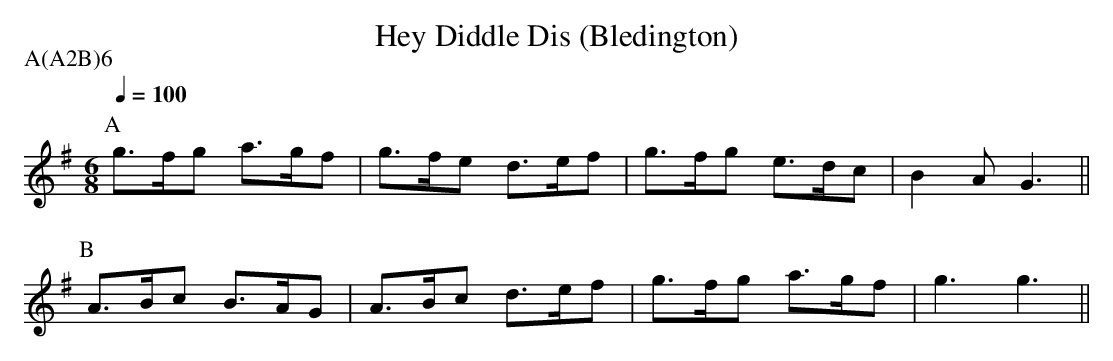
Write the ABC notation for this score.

X:1
T:Hey Diddle Dis (Bledington)
L:1/8
M:6/8
P:A(A2B)6
Q:1/4=100
K:G
P:A
g>fg a>gf|g>fe d>ef|g>fg e>dc|B2A G3||
P:B
A>Bc B>AG|A>Bc d>ef|g>fg a>gf|g3  g3||
